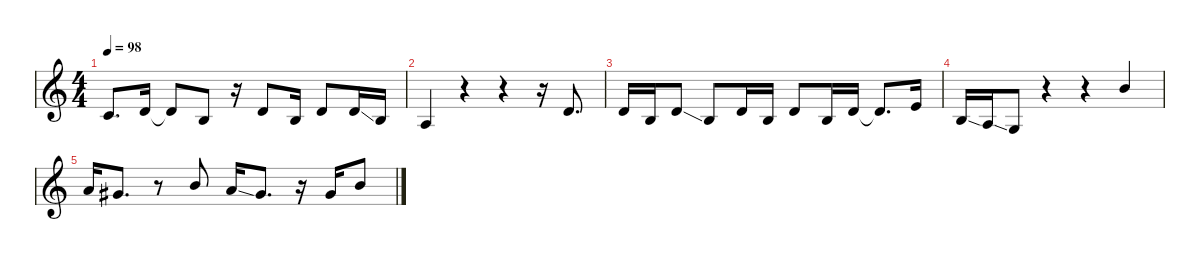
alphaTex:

\defaultSystemsLayout 4
\hideDynamics
\bracketExtendMode nobrackets
\singleTrackTrackNamePolicy hidden
\multiTrackTrackNamePolicy hidden
\firstSystemTrackNameMode fullname
\firstSystemTrackNameOrientation horizontal
\otherSystemsTrackNameOrientation horizontal
\track ("Vocals 1" "clar.") {instrument clarinet}
\staff {score}
\tuning (E4 B3 G3 D3 A2 E2)
\ts (4 4)
\tempo 98
\clef g2
\ks c
1.2.8{d dy mf beam Up} 3.2.16{beam Up} 3.2{t}.8{dy f beam Up} 0.2.8{dy mf beam Up} r.16{beam Up} 3.2.8{beam Up} 0.2.16{beam Up} 3.2.8{beam Up} 3.2{ss}.16{beam Up} 0.2.16{beam Up} |
2.3.4{dy mp beam Up} r.4{beam Up} r.4{beam Up} r.16{beam Up} 3.2.8{d beam Up} |
3.2.16{dy p beam Up} 0.2.16{beam Up} 3.2{ss}.8{beam Up} 0.2.8{beam Up} 3.2.16{beam Up} 0.2.16{beam Up} 3.2.8{beam Up} 0.2.16{beam Up} 3.2.16{beam Up} 3.2{t}.8{d dy f beam Up} 5.2.16{dy p beam Up} |
4.3{ss}.16{dy pp beam Up} 2.3{ss}.16{beam Up} 0.3.8{beam Up} r.4{beam Up} r.4{beam Up} 7.1.4{beam Up} |
5.1.16{dy ppp beam Up} 4.1{acc #}.8{d beam Up} r.8{beam Up} 7.1.8{beam Up} 5.1{ss}.16{beam Up} 4.1{acc #}.8{d beam Up} r.16{beam Up} 4.1{acc #}.16{beam Up} 7.1.8{beam Up}
